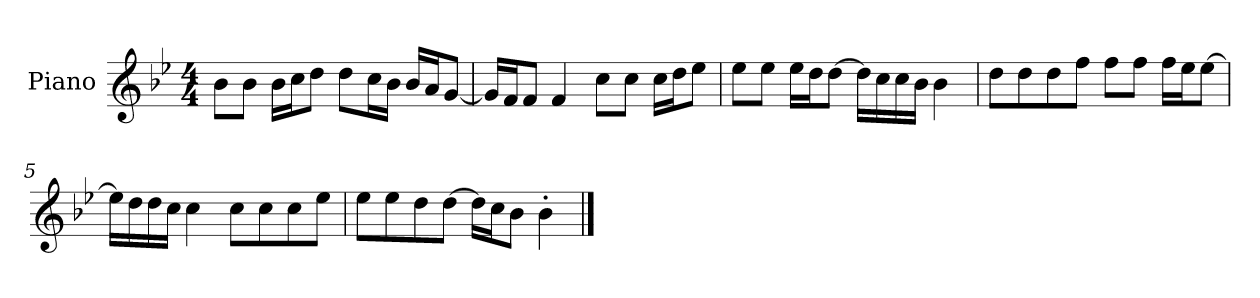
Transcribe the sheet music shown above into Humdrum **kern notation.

**kern
*part1
*staff1
*I"Piano
*I'P-no
*clefG2
*k[b-e-]
*M4/4
*MM90
=1
8b-\L
8b-\J
16b-\LL
16cc\J
8dd\J
8dd\L
16cc\L
16b-\JJ
16b-/LL
16a/J
[8g/J
=2
16g/LL]
16f/J
8f/J
4f/
8cc\L
8cc\J
16cc\LL
16dd\J
8ee-\J
=3
8ee-\L
8ee-\J
16ee-\LL
16dd\J
[8dd\J
16dd\LL]
16cc\
16cc\
16b-\JJ
4b-\
=4
8dd\L
8dd\
8dd\
8ff\J
8ff\L
8ff\J
16ff\LL
16ee-\J
[8ee-\J
!!LO:LB:g=z
=5
16ee-\LL]
16dd\
16dd\
16cc\JJ
4cc\
8cc\L
8cc\
8cc\
8ee-\J
=6
8ee-\L
8ee-\
8dd\
[8dd\J
16dd\LL]
16cc\J
8b-\J
4b-'\
==
*-
